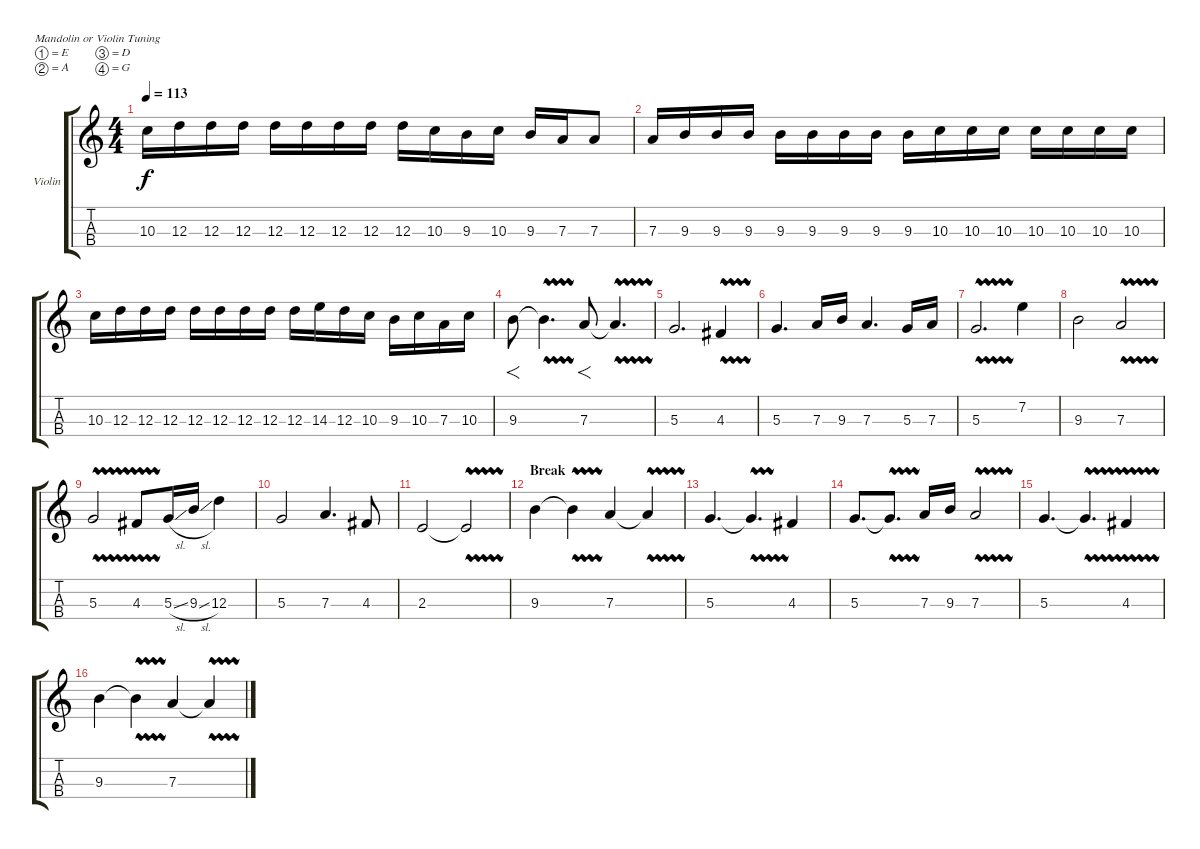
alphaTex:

\defaultSystemsLayout 4
\bracketExtendMode groupsimilarinstruments
\firstSystemTrackNameOrientation horizontal
\otherSystemsTrackNameOrientation horizontal
\track ("Left Strings A" "Violin") {instrument violin}
\staff {score tabs}
\tuning (E5 A4 D4 G3)
\ts (4 4)
\tempo 113
\clef g2
\ks c
10.3.16{dy f} 12.3.16 12.3.16 12.3.16 12.3.16 12.3.16 12.3.16 12.3.16 12.3.16 10.3.16 9.3.16 10.3.16 9.3.16 7.3.16 7.3.8 |
7.3.16 9.3.16 9.3.16 9.3.16 9.3.16 9.3.16 9.3.16 9.3.16 9.3.16 10.3.16 10.3.16 10.3.16 10.3.16 10.3.16 10.3.16 10.3.16 |
10.3.16 12.3.16 12.3.16 12.3.16 12.3.16 12.3.16 12.3.16 12.3.16 12.3.16 14.3.16 12.3.16 10.3.16 9.3.16 10.3.16 7.3.16 10.3.16 |
9.3.8{f} 9.3{vw t}.4{d} 7.3.8{f} 7.3{vw t}.4{d} |
5.3.2{d} 4.3{vw}.4 |
5.3.4{d} 7.3.16 9.3.16 7.3.4{d} 5.3.16 7.3.16 |
5.3{vw}.2{d} 7.2.4 |
9.3.2 7.3{vw}.2 |
5.3{vw}.2 4.3{vw}.8 5.3{sl}.16 9.3{sl}.16 12.3.4 |
5.3.2 7.3.4{d} 4.3.8 |
2.3.2 2.3{vw t}.2 |
\section ("" "Break")
9.3.4 9.3{vw t}.4 7.3.4 7.3{vw t}.4 |
5.3.4{d} 5.3{vw t}.4{d} 4.3.4 |
5.3.8{d} 5.3{vw t}.8{d} 7.3.16 9.3.16 7.3{vw}.2 |
5.3.4{d} 5.3{vw t}.4{d} 4.3{vw}.4 |
9.3.4 9.3{vw t}.4 7.3.4 7.3{vw t}.4
